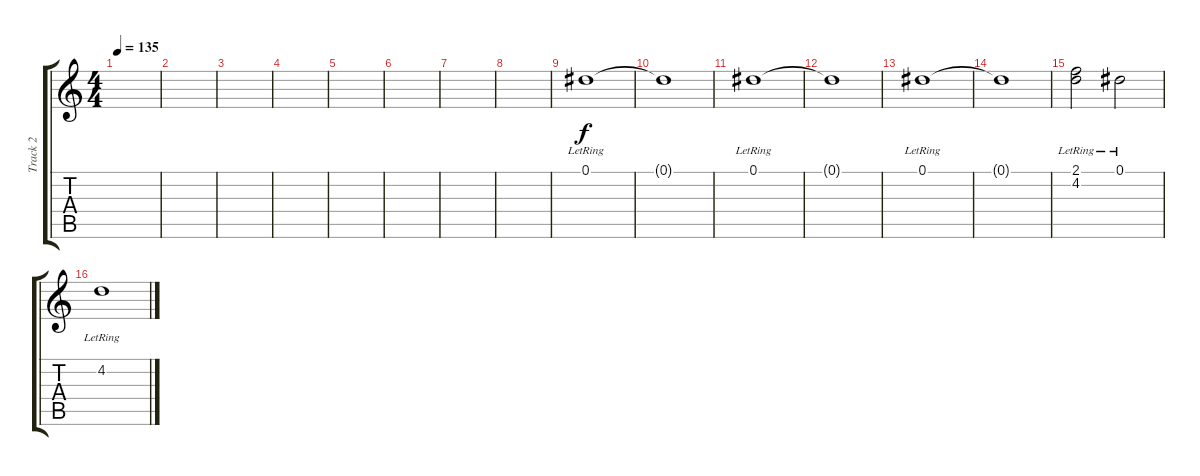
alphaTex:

\track ("Track 2" "Track 2") {instrument electricguitarclean}
\staff {score tabs}
\tuning (Eb4 Bb3 Gb3 Db3 Ab2 Eb2) {hide}
\ts (4 4)
\tempo 135
\clef g2
\ks c
|
|
|
|
|
|
|
|
0.1{lr}.1{dy f} |
0.1{t}.1 |
0.1{lr}.1 |
0.1{t}.1 |
0.1{lr}.1 |
0.1{t}.1 |
(2.1{lr} 4.2{lr}).2 0.1{lr}.2 |
4.2{lr}.1
